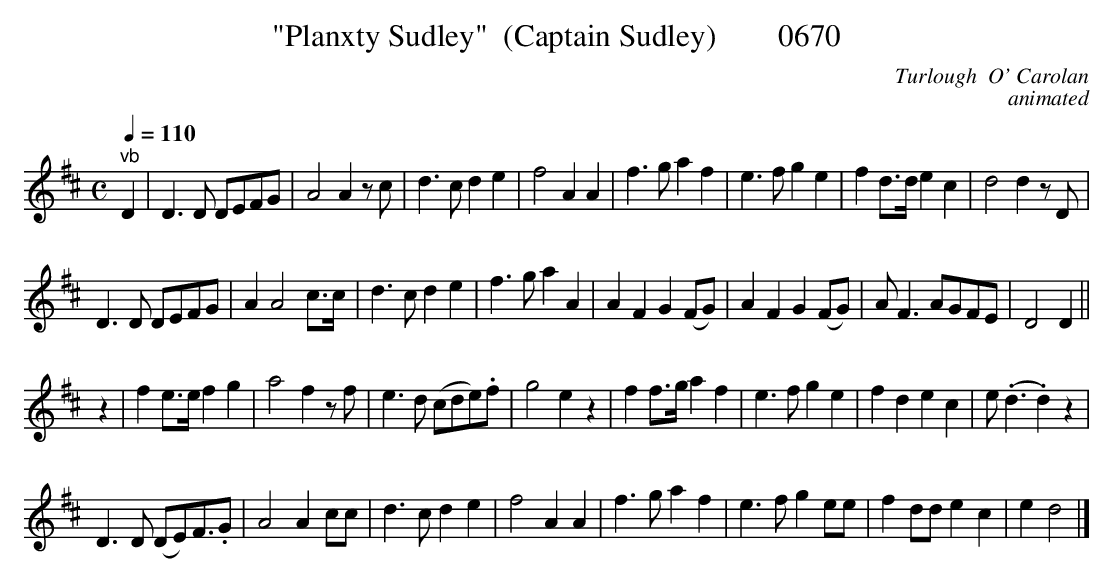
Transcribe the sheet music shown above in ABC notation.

X:1
T:"Planxty Sudley"  (Captain Sudley)        0670
C:Turlough  O' Carolan
C:animated
Q:1/4=110
M:C
L:1/8
K:D
"^vb"D2|D3D DEFG|A4A2zc|d3c d2e2|f4A2A2|f3g a2f2|e3f g2e2|f2d3/2d/2 e2c2|d4d2zD|
D3D DEFG|A2A4c3/2c/2|d3c d2e2|f3g a2A2|A2F2G2(FG)|A2F2G2(FG)|A F3AGFE|D4D2||
z2|f2e3/2e/2 f2g2|a4f2zf|e3d (cde).f|g4e2z2|f2f3/2g/2 a2f2|e3f g2e2|f2d2e2c2|e (.d3.d2)z2|
D3D (DE)F3/2.G|A4A2cc|d3c d2e2|f4A2A2|f3g a2f2|e3f g2ee|f2dd e2c2|e2d4|]
